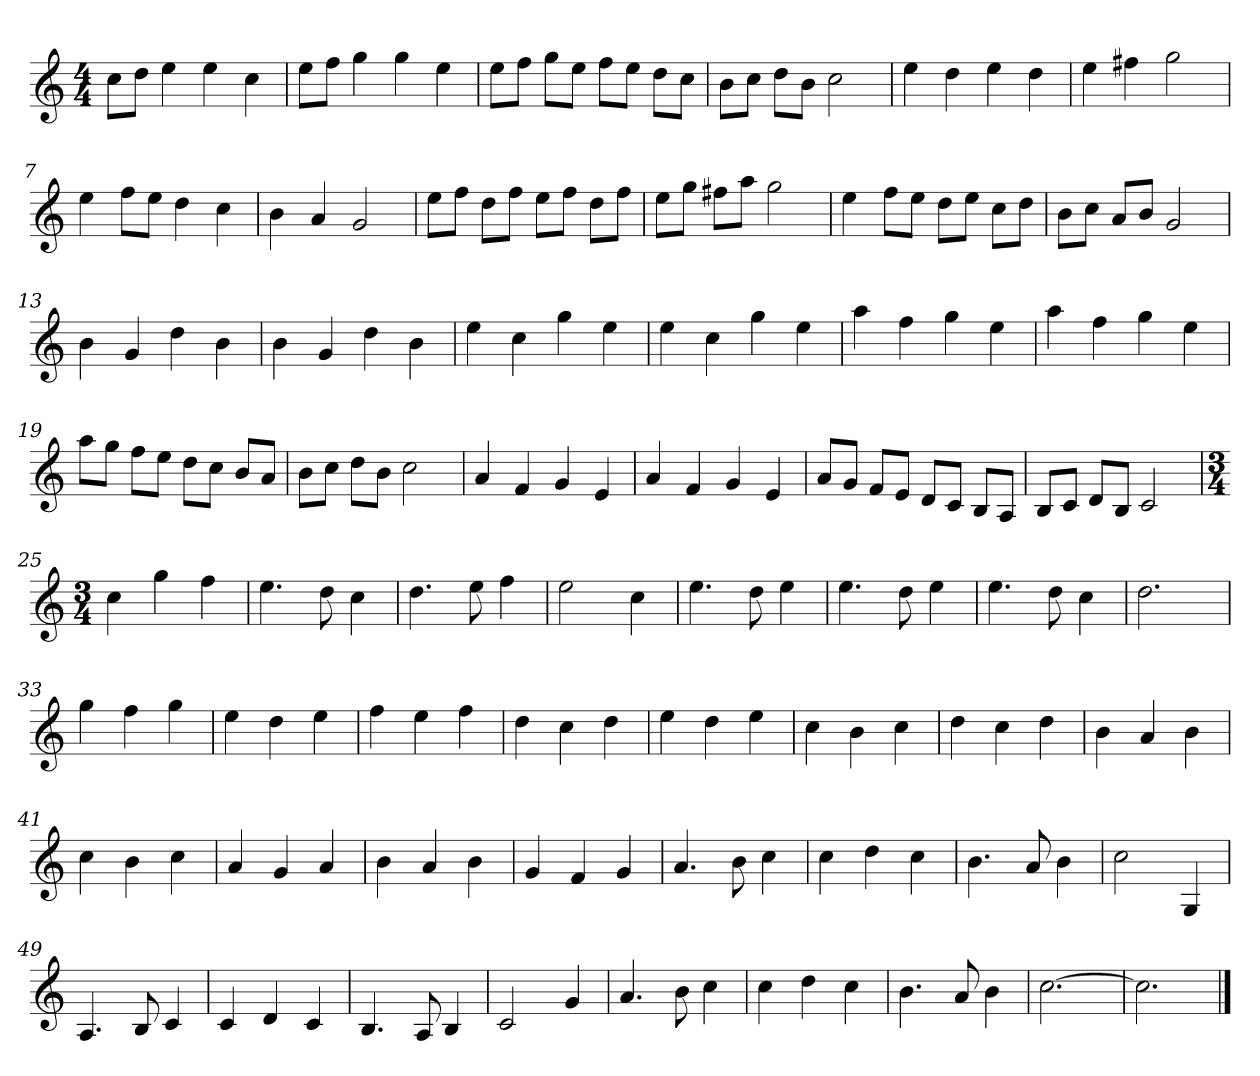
**kern
*part1
*staff1
*k[]
*M4/4
*MM120
=1
8ccL
8ddJ
4ee
4ee
4cc
=2
8eeL
8ffJ
4gg
4gg
4ee
=3
8eeL
8ffJ
8ggL
8eeJ
8ffL
8eeJ
8ddL
8ccJ
=4
8bL
8ccJ
8ddL
8bJ
2cc
=5
4ee
4dd
4ee
4dd
=6
4ee
4ff#X
2gg
=7
4ee
8ffL
8eeJ
4dd
4cc
=8
4b
4a
2g
=9
8eeL
8ffJ
8ddL
8ffJ
8eeL
8ffJ
8ddL
8ffJ
=10
8eeL
8ggJ
8ff#XL
8aaJ
2gg
=11
4ee
8ffL
8eeJ
8ddL
8eeJ
8ccL
8ddJ
=12
8bL
8ccJ
8aL
8bJ
2g
=13
4b
4g
4dd
4b
=14
4b
4g
4dd
4b
=15
4ee
4cc
4gg
4ee
=16
4ee
4cc
4gg
4ee
=17
4aa
4ff
4gg
4ee
=18
4aa
4ff
4gg
4ee
=19
8aaL
8ggJ
8ffL
8eeJ
8ddL
8ccJ
8bL
8aJ
=20
8bL
8ccJ
8ddL
8bJ
2cc
=21
4a
4f
4g
4e
=22
4a
4f
4g
4e
=23
8aL
8gJ
8fL
8eJ
8dL
8cJ
8BL
8AJ
=24
8BL
8cJ
8dL
8BJ
2c
=25
*M3/4
4cc
4gg
4ff
=26
4.ee
8dd
4cc
=27
4.dd
8ee
4ff
=28
2ee
4cc
=29
4.ee
8dd
4ee
=30
4.ee
8dd
4ee
=31
4.ee
8dd
4cc
=32
2.dd
=33
4gg
4ff
4gg
=34
4ee
4dd
4ee
=35
4ff
4ee
4ff
=36
4dd
4cc
4dd
=37
4ee
4dd
4ee
=38
4cc
4b
4cc
=39
4dd
4cc
4dd
=40
4b
4a
4b
=41
4cc
4b
4cc
=42
4a
4g
4a
=43
4b
4a
4b
=44
4g
4f
4g
=45
4.a
8b
4cc
=46
4cc
4dd
4cc
=47
4.b
8a
4b
=48
2cc
4G
=49
4.A
8B
4c
=50
4c
4d
4c
=51
4.B
8A
4B
=52
2c
4g
=53
4.a
8b
4cc
=54
4cc
4dd
4cc
=55
4.b
8a
4b
=56
[2.cc
=57
2.cc]
==
*-
